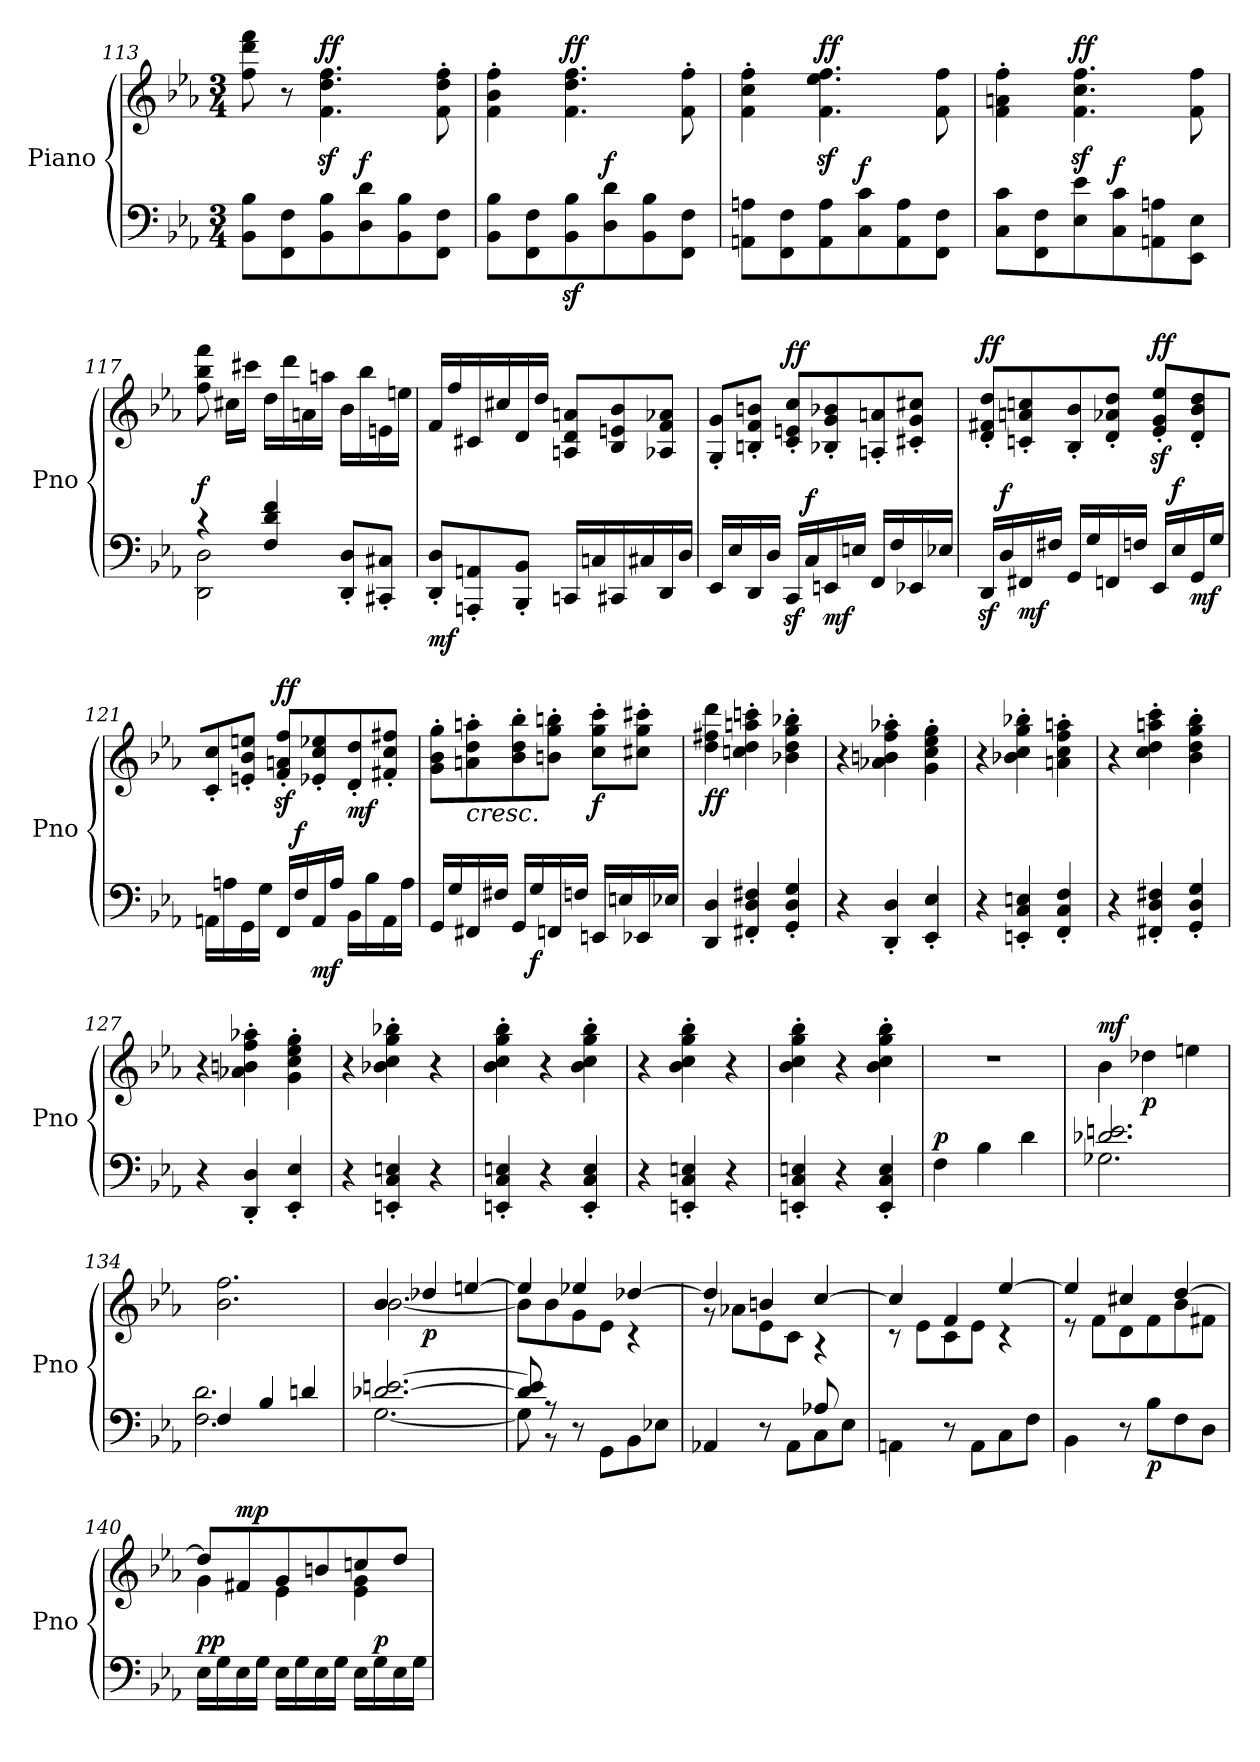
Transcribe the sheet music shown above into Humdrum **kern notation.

**kern	**kern	**dynam
*part1	*part1	*part1
*staff2	*staff1	*staff1/2
*I"Piano	*	*
*I'Pno	*	*
*clefF4	*clefG2	*
*k[b-e-a-]	*k[b-e-a-]	*
*M3/4	*M3/4	*
=113	=113	=113
8BB-\ 8B-\L	8ff\ 8ddd\ 8fff\	.
8FF\ 8F\	8r	.
!	!	!LO:DY:a
8BB-\ 8B-\	4.f\z< 4.dd\z< 4.ff\z<	ff
!	!	!LO:DY:a=2
8D\ 8d\	.	f
8BB-\ 8B-\	.	.
8FF\ 8F\J	8f\' 8dd\' 8ff\'	.
=114	=114	=114
8BB-\ 8B-\L	4f\' 4b-\' 4ff\'	.
8FF\ 8F\	.	.
!	!	!LO:DY:a
8BB-\z> 8B-\z>	4.f\ 4.dd\ 4.ff\	ff
!	!	!LO:DY:a=2
8D\ 8d\	.	f
8BB-\ 8B-\	.	.
8FF\ 8F\J	8f\' 8ff\'	.
!!LO:LB:g=z
=115	=115	=115
8AAn\ 8An\L	4f\' 4cc\' 4ff\'	.
8FF\ 8F\	.	.
!	!	!LO:DY:a
8AA\ 8A\	4.f\z< 4.ee-\z< 4.ff\z<	ff
!	!	!LO:DY:a=2
8C\ 8c\	.	f
8AA\ 8A\	.	.
8FF\ 8F\J	8f\ 8ff\	.
=116	=116	=116
8C\ 8c\L	4f\' 4an\' 4ff\'	.
8FF\ 8F\	.	.
!	!	!LO:DY:a
8E-\ 8e-\	4.f\z< 4.cc\z< 4.ff\z<	ff
!	!	!LO:DY:a=2
8C\ 8c\	.	f
8AAn\ 8An\	.	.
8EE-\ 8E-\J	8f\ 8ff\	.
=117	=117	=117
*^	*	*
!	!	!	!LO:DY:a=2
4r	2DD\ 2D\	8ff\ 8bb-\ 8fff\	f
.	.	16cc#X\LL	.
.	.	16ccc#X\JJ	.
4F/ 4d/ 4f/	.	16dd\LL	.
.	.	16ddd\	.
.	.	16an\	.
.	.	16aan\JJ	.
8DD/' 8D/'L	4ryy	16b-\LL	.
.	.	16bb-\	.
8CC#X/' 8C#X/'J	.	16en\	.
.	.	16een\JJ	.
*v	*v	*	*
=118	=118	=118
!	!	!LO:DY:b=2
8DD/' 8D/'L	16f/LL	mf
.	16ff/	.
8AAAn/' 8AAn/'	16c#X/	.
.	16cc#X/	.
8BBB-/' 8BB-/'J	16d/	.
.	16dd/JJ	.
16CCn/LL	8An/ 8d/ 8an/L	.
16Cn/	.	.
16CC#X/	8B-/ 8en/ 8b-/	.
16C#X/	.	.
16DD/	8A-X/ 8f/ 8a-X/J	.
16D/JJ	.	.
!!LO:LB:g=z
=119	=119	=119
16EE-/LL	8G/' 8g/'L	.
16E-/	.	.
16DD/	8Bn/' 8f/' 8bn/'J	.
16D/JJ	.	.
!	!	!LO:DY:a
16CCz>/LL	8c/' 8en/' 8cc/'L	ff
!	!	!LO:DY:a=2
16C/	.	f
!	!	!LO:DY:b=2
16EEn/	8B-X/' 8g/' 8b-X/'	mf
16En/JJ	.	.
16FF/LL	8An/' 8an/'	.
16F/	.	.
16EE-X/	8c#X/' 8g/' 8cc#X/'J	.
16E-X/JJ	.	.
=120	=120	=120
!	!	!LO:DY:a
16DDz>/LL	8d/' 8f#X/' 8dd/'L	ff
!	!	!LO:DY:a=2
16D/	.	f
!	!	!LO:DY:b=2
16FF#X/	8cn/' 8an/' 8ccn/'	mf
16F#X/JJ	.	.
16GG/LL	8B-/' 8b-/'	.
16G/	.	.
16FFn/	8d/' 8a-X/' 8dd/'J	.
16Fn/JJ	.	.
!	!	!LO:DY:a
16EE-/LL	8e-/z<' 8g/z<' 8ee-/z<'L	ff
!	!	!LO:DY:a=2
16E-/	.	f
!	!	!LO:DY:b=2
16GG/	8d/' 8b-/' 8dd/'	mf
16G/JJ	.	.
=121	=121	=121
16AAn\LL	8c/' 8cc/'	.
16An\	.	.
16GG\	8en/' 8b-/' 8een/'J	.
16G\JJ	.	.
!	!	!LO:DY:a
16FF/LL	8f/z<' 8an/z<' 8ff/z<'L	ff
!	!	!LO:DY:a=2
16F/	.	f
!	!	!LO:DY:b=2
16AA/	8e-X/' 8cc/' 8ee-X/'	mf
16A/JJ	.	.
!	!	!LO:DY:b
16BB-\LL	8d/' 8dd/'	mf
16B-\	.	.
16AA\	8f#X/' 8cc/' 8ff#X/'J	.
16A\JJ	.	.
!!LO:PB:g=z
=122	=122	=122
16GG/LL	8g\' 8b-\' 8gg\'L	.
16G/	.	.
!	!	!LO:HP:b
16FF#X/	8an\' 8dd\' 8aan\'	<
16F#X/JJ	.	.
16GG/LL	8b-\' 8dd\' 8bb-\'	.
!	!	!LO:DY:b=2
16G/	.	f
16FFn/	8bn\' 8gg\' 8bbn\'J	.
16Fn/JJ	.	.
!	!	!LO:DY:b
16EEn/LL	8cc\' 8gg\' 8ccc\'L	f
16En/	.	.
16EE-X/	8cc#X\' 8gg\' 8ccc#X\'J	.
16E-X/JJ	.	.
.	.	[
=123	=123	=123
!	!	!LO:DY:b
4DD/ 4D/	4dd\ 4ff#X\ 4ddd\	ff
4FF#X/' 4D/' 4F#X/'	4ccn\' 4dd\' 4aan\' 4cccn\'	.
4GG/' 4D/' 4G/'	4b-X\' 4dd\' 4gg\' 4bb-X\'	.
=124	=124	=124
4r	4r	.
4DD/' 4D/'	4a-X\' 4bn\' 4ff\' 4aa-X\'	.
4EE-/' 4E-/'	4g\' 4cc\' 4ee-\' 4gg\'	.
=125	=125	=125
4r	4r	.
4EEn/' 4C/' 4En/'	4b-X\' 4cc\' 4gg\' 4bb-X\'	.
4FF/' 4C/' 4F/'	4an\' 4cc\' 4ff\' 4aan\'	.
=126	=126	=126
4r	4r	.
4FF#X/' 4D/' 4F#X/'	4cc\' 4dd\' 4aan\' 4ccc\'	.
4GG/' 4D/' 4G/'	4b-\' 4dd\' 4gg\' 4bb-\'	.
=127	=127	=127
4r	4r	.
4DD/' 4D/'	4a-X\' 4bn\' 4ff\' 4aa-X\'	.
4EE-/' 4E-/'	4g\' 4cc\' 4ee-\' 4gg\'	.
!!LO:LB:g=z
=128	=128	=128
4r	4r	.
4EEn/' 4C/' 4En/'	4b-X\' 4cc\' 4gg\' 4bb-X\'	.
4r	4r	.
=129	=129	=129
4EEn/' 4C/' 4En/'	4b-\' 4cc\' 4gg\' 4bb-\'	.
4r	4r	.
4EE/' 4C/' 4E/'	4b-\' 4cc\' 4gg\' 4bb-\'	.
=130	=130	=130
4r	4r	.
4EEn/' 4C/' 4En/'	4b-\' 4cc\' 4gg\' 4bb-\'	.
4r	4r	.
=131	=131	=131
4EEn/' 4C/' 4En/'	4b-\' 4cc\' 4gg\' 4bb-\'	.
4r	4r	.
4EE/' 4C/' 4E/'	4b-\' 4cc\' 4gg\' 4bb-\'	.
=132	=132	=132
!	!	!LO:DY:a=2
4F\	2.r	p
4B-\	.	.
4d\	.	.
=133	=133	=133
*^	*	*
!	!	!	!LO:DY:a
2.d-X/ 2.en/	2.G-X\	4b-\	mf
!	!	!	!LO:DY:b
.	.	4dd-X\	p
.	.	4een\	.
=134	=134	=134	=134
4F/	2.F\ 2.d\	2.b-\ 2.ff\	.
4B-/	.	.	.
4dn/	.	.	.
=135	=135	=135	=135
*	*	*^	*
!	!	!	!	!LO:DY:a=2
!	!	!	!	!LO:DY:n=1:b
[2.d-X/ [2.en/	[2.G\	4b-/	[2.b-\	mf sf
!	!	!	!	!LO:DY:n=2:b
.	.	4dd-X/	.	p
.	.	[4een/	.	.
!!LO:LB:g=z	!!
=136	=136	=136	=136	=136
8d-/] 8e/]	8Gn\]	4ee/]	8b-\L]	.
8r	8r	.	8b-\	.
4ryy	8r	4ee-X/	8g\	.
.	8GG\L	.	8e-\J	.
4ryy	8BB-\	[4dd-X/	4r	.
.	8E-X\J	.	.	.
=137	=137	=137	=137	=137
4AA-X/	4ryy	4dd-/]	8r	.
.	.	.	8a-X\L	.
4ryy	8r	4bn/	8e-\	.
.	8AA-\L	.	8c\J	.
8A-X/	8C\	[4cc/	4r	.
8rFyy	8E-\J	.	.	.
=138	=138	=138	=138	=138
4ryy	4AAn\	4cc/]	8r	.
.	.	.	8e-\L	.
4ryy	8r	4f/	8c\	.
.	8AA\L	.	8e-\J	.
4ryy	8C\	[4ee-/	4r	.
.	8F\J	.	.	.
=139	=139	=139	=139	=139
4rFyy	4BB-\	4ee-/]	8r	.
.	.	.	8f\L	.
4rFyy	8r	4cc#X/	8d\	.
!	!	!	!	!LO:DY:b=2
.	8B-\L	.	8f\	p
4rFyy	8F\	[4dd/	8b-\	.
.	8D\J	.	8f#X\J	.
=140	=140	=140	=140	=140
!	!	!	!	!LO:DY:a=2
*v	*v	*	*	*
16E-\LL	8dd/L]	4g\	pp
16G\	.	.	.
!	!	!	!LO:DY:a
16E-\	8f#X/	.	mp
16G\JJ	.	.	.
16E-\LL	8g/	4e-\	.
16G\	.	.	.
16E-\	8bn/	.	.
16G\JJ	.	.	.
16E-\LL	8ccn/	4e-\ 4g\	.
!	!	!	!LO:DY:a=2
16G\	.	.	p
16E-\	8dd/J	.	.
16G\JJ	.	.	.
*	*v	*v	*
=	=	=
*-	*-	*-
